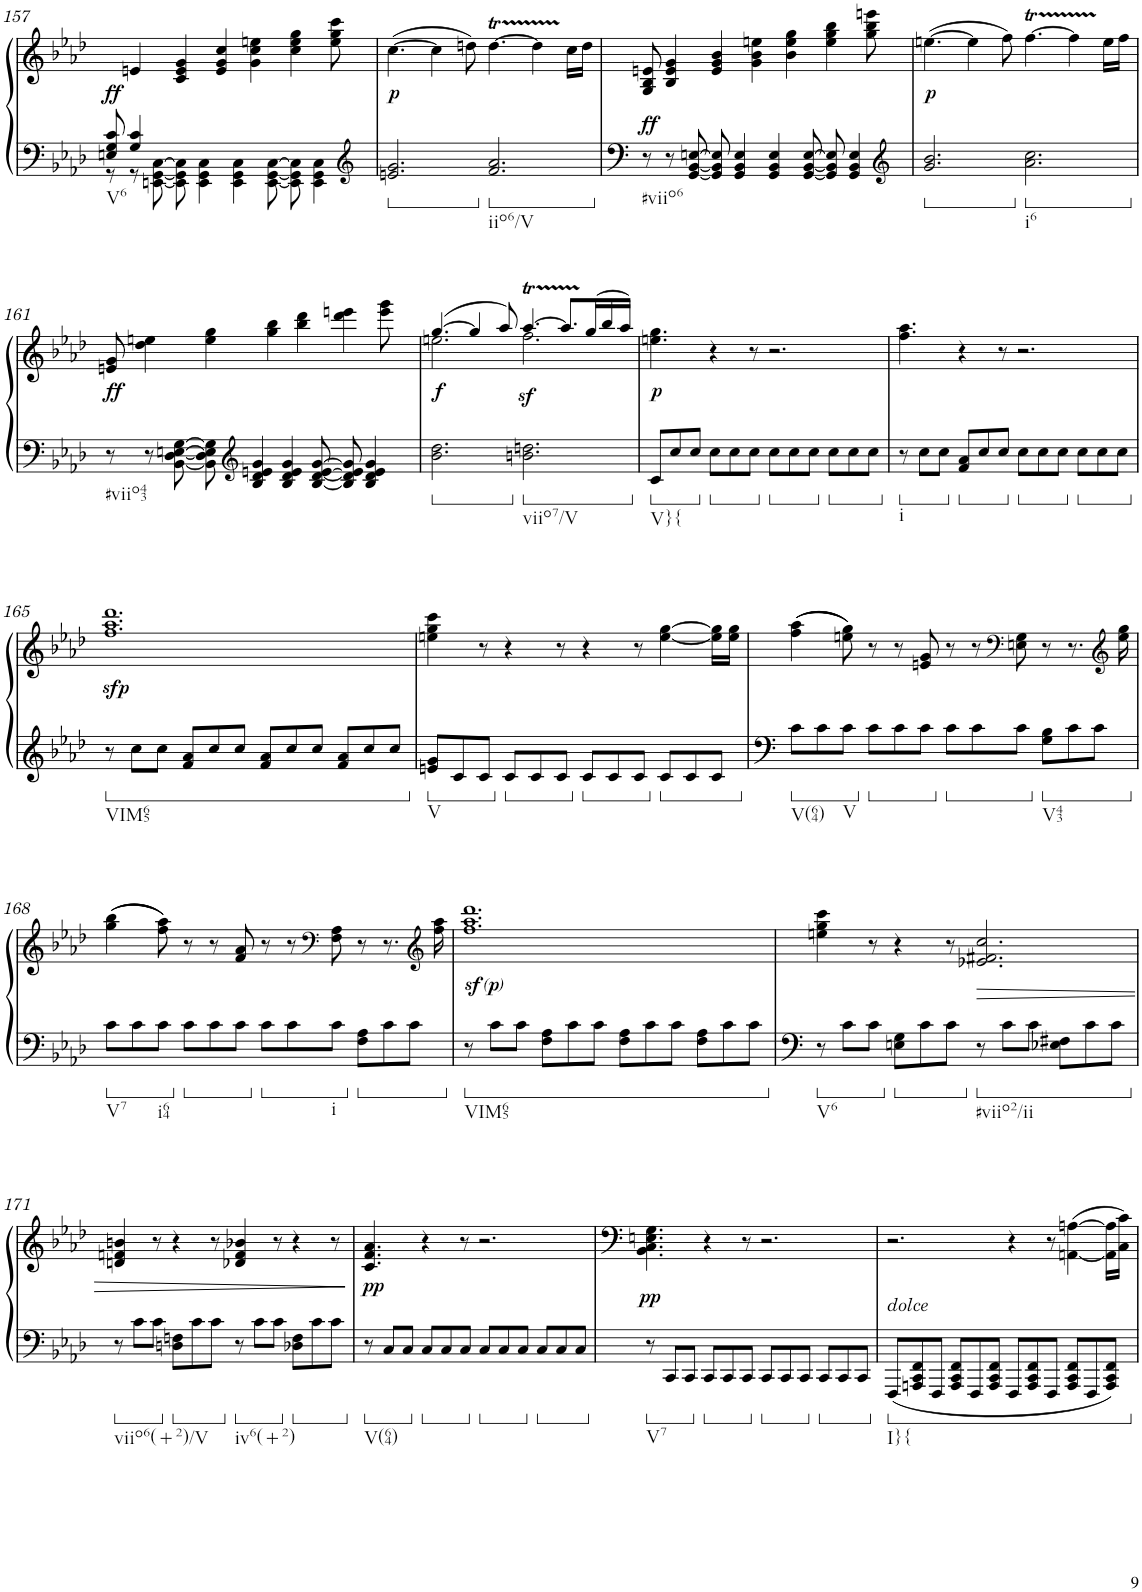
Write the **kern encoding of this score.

**kern	**kern	**dynam
*part1	*part1	*part1
*staff2	*staff1	*staff1/2
*I"Piano	*	*
*I'Pno.	*	*
!!LO:PB:g=z
*clefG2	*clefF4	*
*k[b-e-a-d-]	*k[b-e-a-d-]	*
*M12/8	*M12/8	*
=157	=157	=157
*^	*	*
!LO:TX:b:t=V6	!	!	!
!	!	!	!LO:DY:b
8En/ 8G/ 8c/	8r	8ryy	ff
4G/ 4c/	8r	4en/	.
.	[8EEn\ [8GG\ [>8C\	.	.
4ryy	8EE\] 8GG\] 8C\]	4c/ 4e/ 4g/	.
.	4EE\ 4GG\ 4C\	.	.
8ryy	.	4e/ 4g/ 4cc/	.
2.ryy	4EE\ 4GG\ 4C\	.	.
.	.	4g\ 4cc\ 4een\	.
.	[8EE\ [8GG\ [>8C\	.	.
.	8EE\] 8GG\] 8C\]	4cc\ 4ee\ 4gg\	.
.	4EE\ 4GG\ 4C\	.	.
.	.	8ee\ 8gg\ 8ccc\	.
*clefG2	*	*	*
8ryy	8ryy	8ryy	.
=158	=158	=158	=158
*	*	*^	*
!	!	!	!	!LO:DY:b
*v	*v	*	*	*
2.en/ 2.g/	(>[4.cc\	2.ryy	p
.	4cc\]	.	.
.	8ddn\)	.	.
!LO:TX:b:t=iio6/V	!	!	!
2.f/ 2.a-/	[4.ddt\	2.ryy	.
.	4ddTTT\]	.	.
.	16cc\LL	.	.
.	16dd\JJ	.	.
*	*v	*v	*
=159	=159	=159
!LO:TX:b:t=#viio6	!	!
!	!	!LO:DY:a=2
8r	8G/ 8B-/ 8en/	ff
8r	4B-/ 4e/ 4g/	.
[8GG/ [8BB-/ [8En/	.	.
8GG/] 8BB-/] 8E/]	4e/ 4g/ 4b-/	.
4GG/ 4BB-/ 4E/	.	.
.	4g\ 4b-\ 4een\	.
4GG/ 4BB-/ 4E/	.	.
.	4b-\ 4ee\ 4gg\	.
[8GG/ [8BB-/ [8E/	.	.
8GG/] 8BB-/] 8E/]	4ee\ 4gg\ 4bb-\	.
4GG/ 4BB-/ 4E/	.	.
.	8gg\ 8bb-\ 8eeen\	.
*clefG2	*	*
8ryy	8ryy	.
=160	=160	=160
*	*^	*
!	!	!	!LO:DY:b
2.g/ 2.b-/	(>[4.een\	2.ryy	p
.	4ee\]	.	.
.	8ff\)	.	.
!LO:TX:b:t=i6	!	!	!
2.a-\ 2.cc\	[4.ffT\	2.ryy	.
.	4ffTTT\]	.	.
.	16ee\LL	.	.
.	16ff\JJ	.	.
*	*v	*v	*
!!LO:LB:g=z
=161	=161	=161
!LO:TX:b:t=#viio43	!	!
!	!	!LO:DY:b
8r	8en/ 8g/	ff
8r	4dd-\ 4een\	.
[8BB-\ [8D-\ [8En\ [8G\	.	.
8BB-\] 8D-\] 8E\] 8G\]	4ee\ 4gg\	.
*clefG2	*	*
4B-/ 4d-/ 4en/ 4g/	.	.
.	4gg\ 4bb-\	.
4B-/ 4d-/ 4e/ 4g/	.	.
.	4bb-\ 4ddd-\	.
[8B-/ [8d-/ [8e/ [8g/	.	.
8B-/] 8d-/] 8e/] 8g/]	4ddd-\ 4eeen\	.
4B-/ 4d-/ 4e/ 4g/	.	.
.	8eee\ 8ggg\	.
8ryy	8ryy	.
=162	=162	=162
*	*^	*
*	*	*^	*
!	!	!	!	!LO:DY:b
2.b-\ 2.dd-\	([4.gg/	2.een\	2.ryy	f
.	4gg/]	.	.	.
.	8aa-/)	.	.	.
!LO:TX:b:t=viio7/V	!	!	!	!
!	!	!	!	!LO:DY:b
2.bn\ 2.ddn\	[4.aa-T/	2.ff\	2.ryy	sf
.	8.aa-TTT/L]	.	.	.
.	(16gg/L	.	.	.
.	16bb-/	.	.	.
.	16aa-/JJ)	.	.	.
*	*	*v	*v	*
=163	=163	=163	=163
!LO:TX:b:t=V}{	!	!	!
!	!	!	!LO:DY:b
8c/L	4.een\ 4.gg\	4.ryy	p
8cc/	.	.	.
8cc/J	.	.	.
8cc\L	4r	4ryy	.
8cc\	.	.	.
8cc\J	8r	8ryy	.
8cc\L	2.r	2.ryy	.
8cc\	.	.	.
8cc\J	.	.	.
8cc\L	.	.	.
8cc\	.	.	.
8cc\J	.	.	.
*	*v	*v	*
=164	=164	=164
!LO:TX:b:t=i	!	!
8r	4.ff\ 4.aa-\	.
8cc\L	.	.
8cc\J	.	.
8f/ 8a-/L	4r	.
8cc/	.	.
8cc/J	8r	.
8cc\L	2.r	.
8cc\	.	.
8cc\J	.	.
8cc\L	.	.
8cc\	.	.
8cc\J	.	.
!!LO:LB:g=z
=165	=165	=165
!LO:TX:b:t=VIM65	!	!
!	!	!LO:DY:b
8r	1.ff 1.aa- 1.ddd-	sfp
8cc\L	.	.
8cc\J	.	.
8f/ 8a-/L	.	.
8cc/	.	.
8cc/J	.	.
8f/ 8a-/L	.	.
8cc/	.	.
8cc/J	.	.
8f/ 8a-/L	.	.
8cc/	.	.
8cc/J	.	.
=166	=166	=166
!LO:TX:b:t=V	!	!
8en/ 8g/L	4een\ 4gg\ 4ccc\	.
8c/	.	.
8c/J	8r	.
8c/L	4r	.
8c/	.	.
8c/J	8r	.
8c/L	4r	.
8c/	.	.
8c/J	8r	.
8c/L	[4ee\ [4gg\	.
8c/	.	.
8c/J	16ee\] 16gg\]LL	.
.	16ee\ 16gg\JJ	.
=167	=167	=167
!LO:TX:b:t=V(64)	!	!
8c\L	((4ff\ 4aa-\	.
8c\	.	.
!LO:TX:b:t=V	!	!
8c\J	8een\ 8gg\))	.
8c\L	8r	.
8c\	8r	.
8c\J	8en/ 8g/	.
8c\L	8r	.
8c\	8r	.
*	*clefF4	*
8c\J	8En\ 8G\	.
!LO:TX:b:t=V43	!	!
8G\ 8B-\L	8r	.
8c\	8.r	.
8c\J	.	.
*	*clefG2	*
.	16ee\ 16gg\	.
!!LO:LB:g=z
=168	=168	=168
!LO:TX:b:t=V7	!	!
8c\L	((4gg\ 4bb-\	.
8c\	.	.
!LO:TX:b:t=i64	!	!
8c\J	8ff\ 8aa-\))	.
8c\L	8r	.
8c\	8r	.
8c\J	8f/ 8a-/	.
8c\L	8r	.
8c\	8r	.
*	*clefF4	*
!LO:TX:b:t=i	!	!
8c\J	8F\ 8A-\	.
8F\ 8A-\L	8r	.
8c\	8.r	.
8c\J	.	.
*	*clefG2	*
.	16ff\ 16aa-\	.
=169	=169	=169
!LO:TX:b:t=VIM65	!	!
!	!	!LO:DY:b
!	!	!LO:DY:n=1:b
!	!	!LO:DY:n=2:b
8r	1.ffz< 1.aa-z< 1.ddd-z<	other-dynamics p other-dynamics
8c\L	.	.
8c\J	.	.
8F\ 8A-\L	.	.
8c\	.	.
8c\J	.	.
8F\ 8A-\L	.	.
8c\	.	.
8c\J	.	.
8F\ 8A-\L	.	.
8c\	.	.
8c\J	.	.
=170	=170	=170
!LO:TX:b:t=V6	!	!
8r	4een\ 4gg\ 4ccc\	.
8c\L	.	.
8c\J	8r	.
8En\ 8G\L	4r	.
8c\	.	.
8c\J	8r	.
!LO:TX:b:t=#viio2/ii	!	!
!	!	!LO:HP:b
8r	2.e-X/ 2.f#X/ 2.cc/	>
8c\L	.	.
8c\J	.	.
8E-X\ 8F#X\L	.	.
8c\	.	.
8c\J	.	.
!!LO:LB:g=z
=171	=171	=171
!LO:TX:b:t=viio6(+2)/V	!	!
8r	4dn/ 4fn/ 4bn/	.
8c\L	.	.
8c\J	8r	.
8Dn\ 8Fn\L	4r	.
8c\	.	.
8c\J	8r	.
!LO:TX:b:t=iv6(+2)	!	!
8r	4d-X/ 4f/ 4b-X/	.
8c\L	.	.
8c\J	8r	.
8D-X\ 8F\L	4r	.
8c\	.	.
8c\J	8r	.
.	.	]
=172	=172	=172
!LO:TX:b:t=V(64)	!	!
!	!	!LO:DY:b
8r	4.c/ 4.f/ 4.a-/	pp
8C/L	.	.
8C/J	.	.
8C/L	4r	.
8C/	.	.
8C/J	8r	.
8C/L	2.r	.
8C/	.	.
8C/J	.	.
8C/L	.	.
8C/	.	.
8C/J	.	.
=173	=173	=173
!LO:TX:b:t=V7	!	!
!	!	!LO:DY:b
8r	4.BB-\ 4.C\ 4.En\ 4.G\	pp
8CC/L	.	.
8CC/J	.	.
8CC/L	4r	.
8CC/	.	.
8CC/J	8r	.
8CC/L	2.r	.
8CC/	.	.
8CC/J	.	.
8CC/L	.	.
8CC/	.	.
8CC/J	.	.
=174	=174	=174
!LO:TX:a:i:t=dolce	!	!
!LO:TX:b:t=I}{	!	!
8FFF/L	2.r	.
8AAAn/ 8CC/ 8FF/	.	.
8FFF/J	.	.
8AAA/ 8CC/ 8FF/L	.	.
8FFF/	.	.
8AAA/ 8CC/ 8FF/J	.	.
8FFF/L	4r	.
8AAA/ 8CC/ 8FF/	.	.
8FFF/J	8r	.
8AAA/ 8CC/ 8FF/L	([4AAn\ [4An\	.
8FFF/	.	.
8AAA/ 8CC/ 8FF/J	16AA\] 16A\]LL	.
.	16C\ 16c\JJ)	.
=	=	=
*-	*-	*-
